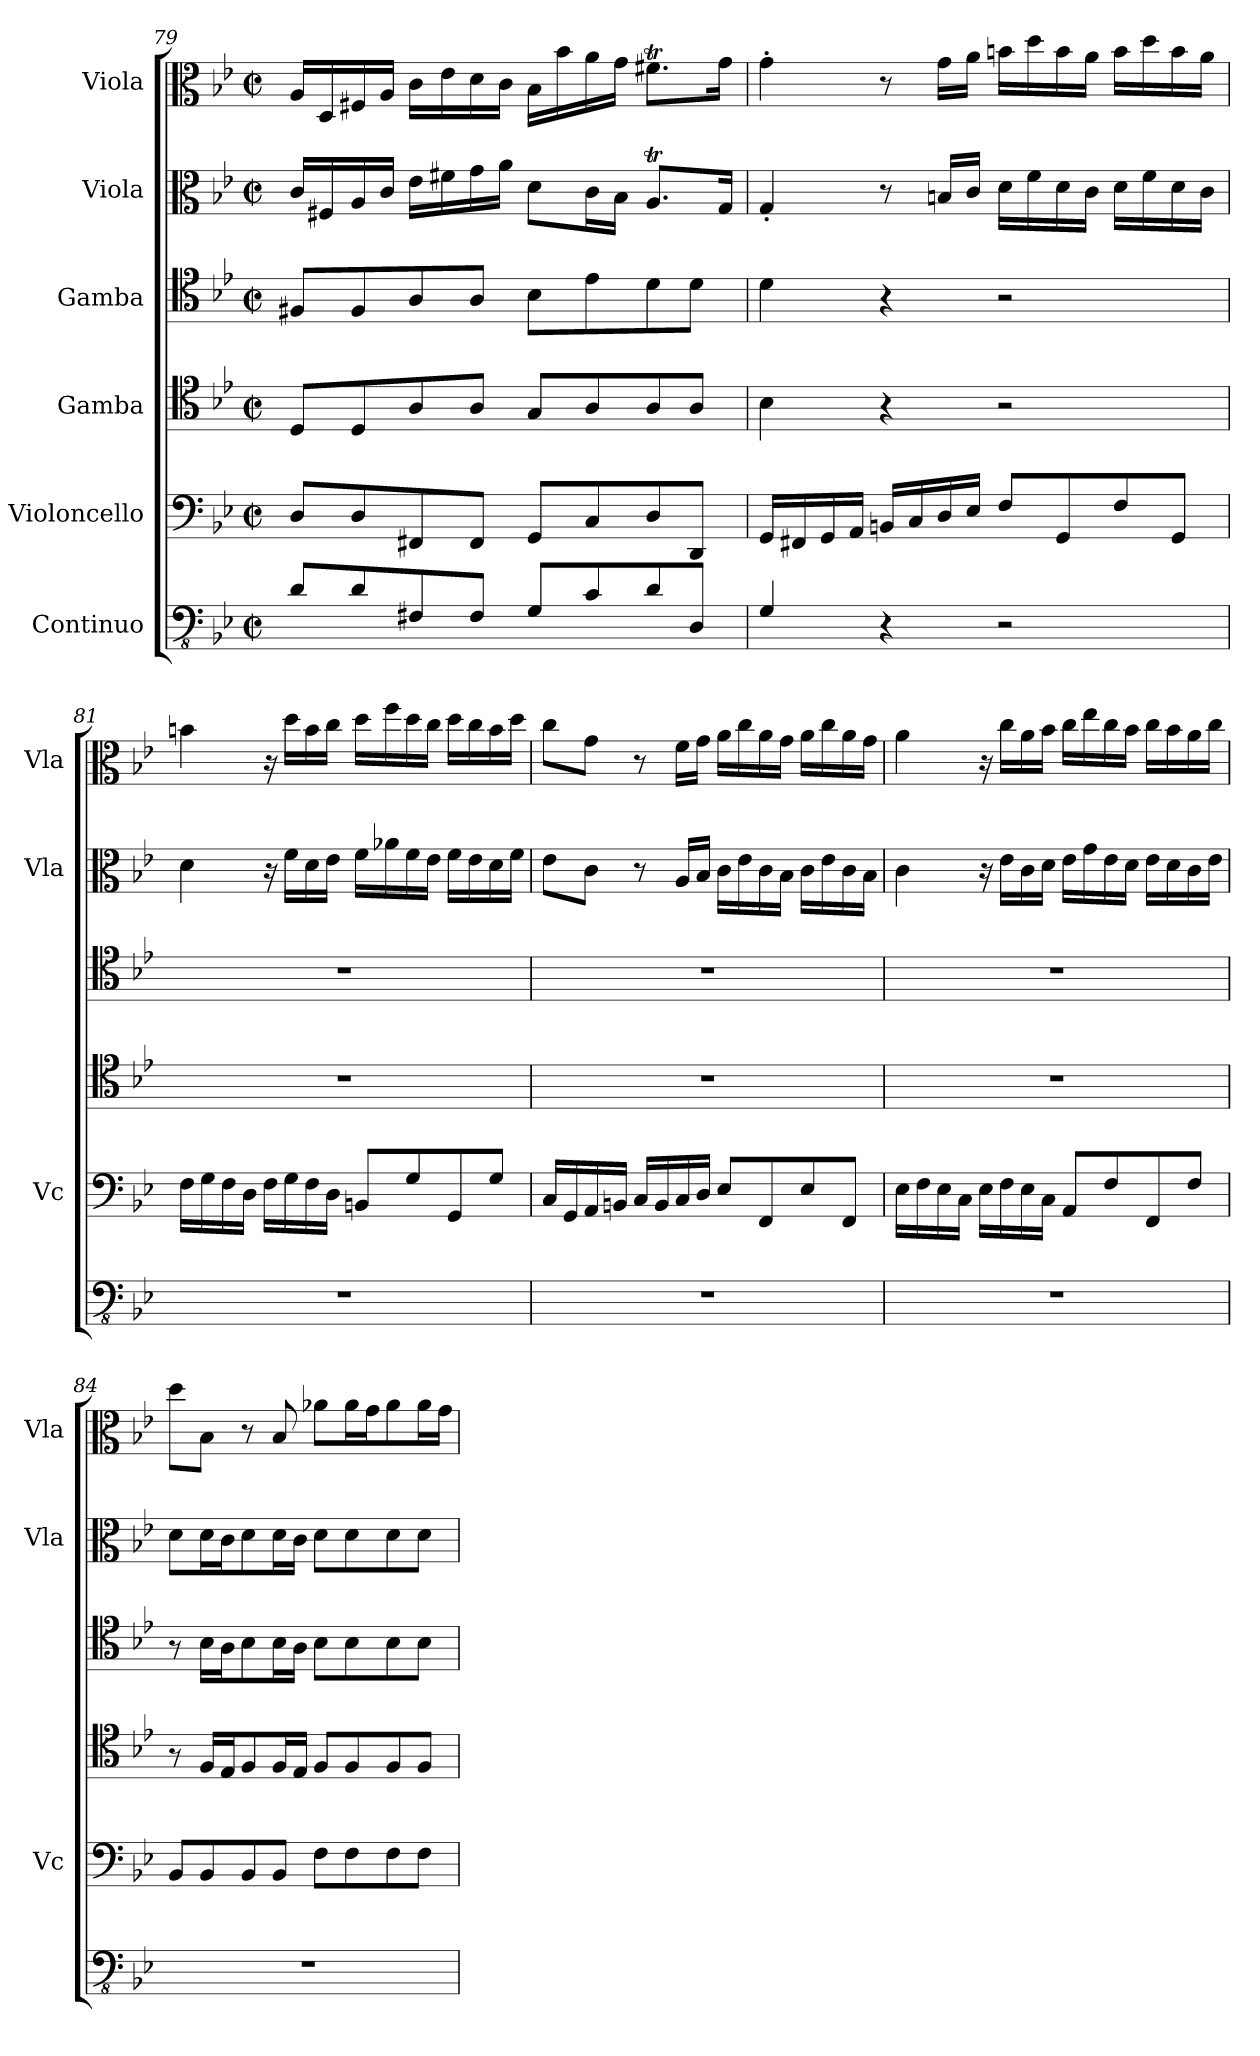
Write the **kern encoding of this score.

**kern	**kern	**kern	**kern	**kern	**kern
*part6	*part5	*part4	*part3	*part2	*part1
*staff6	*staff5	*staff4	*staff3	*staff2	*staff1
*I"Continuo	*I"Violoncello	*I"Gamba	*I"Gamba	*I"Viola	*I"Viola
*	*I'Vc	*	*	*I'Vla	*I'Vla
*clefFv4	*clefF4	*clefC4	*clefC4	*clefC3	*clefC3
*ITrd7c12	*	*	*	*	*
*k[b-e-]	*k[b-e-]	*k[b-e-]	*k[b-e-]	*k[b-e-]	*k[b-e-]
*M2/2	*M2/2	*M2/2	*M2/2	*M2/2	*M2/2
*met(c|)	*met(c|)	*met(c|)	*met(c|)	*met(c|)	*met(c|)
=79	=79	=79	=79	=79	=79
8DD/L	8D/L	8D/L	8F#X/L	16c/LL	16A/LL
.	.	.	.	16F#X/	16D/
8DD/	8D/	8D/	8F#/	16A/	16F#X/
.	.	.	.	16c/JJ	16A/JJ
8FFF#X/	8FF#X/	8A/	8A/	16e-\LL	16c\LL
.	.	.	.	16f#X\	16e-\
8FFF#/J	8FF#/J	8A/J	8A/J	16g\	16d\
.	.	.	.	16a\JJ	16c\JJ
8GGG/L	8GG/L	8G/L	8B-\L	8d\L	16B-\LL
.	.	.	.	.	16b-\
8CC/	8C/	8A/	8e-\	16c\L	16a\
.	.	.	.	16B-\JJ	16g\JJ
8DD/	8D/	8A/	8d\	8.At/L	8.f#Xt\L
8DDD/J	8DD/J	8A/J	8d\J	.	.
.	.	.	.	16G/Jk	16g\Jk
!!LO:LB:g=z
=80	=80	=80	=80	=80	=80
4GGG/	16GG/LL	4B-\	4d\	4G'/	4g'\
.	16FF#X/	.	.	.	.
.	16GG/	.	.	.	.
.	16AA/JJ	.	.	.	.
4r	16BBn/LL	4r	4r	8r	8r
.	16C/	.	.	.	.
.	16D/	.	.	16Bn/LL	16g\LL
.	16E-/JJ	.	.	16c/JJ	16a\JJ
2r	8F/L	2r	2r	16d\LL	16bn\LL
.	.	.	.	16f\	16dd\
.	8GG/	.	.	16d\	16b\
.	.	.	.	16c\JJ	16a\JJ
.	8F/	.	.	16d\LL	16b\LL
.	.	.	.	16f\	16dd\
.	8GG/J	.	.	16d\	16b\
.	.	.	.	16c\JJ	16a\JJ
=81	=81	=81	=81	=81	=81
1r	16F\LL	1r	1r	4d\	4bn\
.	16G\	.	.	.	.
.	16F\	.	.	.	.
.	16D\JJ	.	.	.	.
.	16F\LL	.	.	16r	16r
.	16G\	.	.	16f\LL	16dd\LL
.	16F\	.	.	16d\	16b\
.	16D\JJ	.	.	16e-\JJ	16cc\JJ
.	8BBn/L	.	.	16f\LL	16dd\LL
.	.	.	.	16a-X\	16ff\
.	8G/	.	.	16f\	16dd\
.	.	.	.	16e-\JJ	16cc\JJ
.	8GG/	.	.	16f\LL	16dd\LL
.	.	.	.	16e-\	16cc\
.	8G/J	.	.	16d\	16b\
.	.	.	.	16f\JJ	16dd\JJ
!!LO:PB:g=z
=82	=82	=82	=82	=82	=82
1r	16C/LL	1r	1r	8e-\L	8cc\L
.	16GG/	.	.	.	.
.	16AA/	.	.	8c\J	8g\J
.	16BBn/JJ	.	.	.	.
.	16C/LL	.	.	8r	8r
.	16BB/	.	.	.	.
.	16C/	.	.	16A/LL	16f\LL
.	16D/JJ	.	.	16B-/JJ	16g\JJ
.	8E-/L	.	.	16c\LL	16a\LL
.	.	.	.	16e-\	16cc\
.	8FF/	.	.	16c\	16a\
.	.	.	.	16B-\JJ	16g\JJ
.	8E-/	.	.	16c\LL	16a\LL
.	.	.	.	16e-\	16cc\
.	8FF/J	.	.	16c\	16a\
.	.	.	.	16B-\JJ	16g\JJ
=83	=83	=83	=83	=83	=83
1r	16E-\LL	1r	1r	4c\	4a\
.	16F\	.	.	.	.
.	16E-\	.	.	.	.
.	16C\JJ	.	.	.	.
.	16E-\LL	.	.	16r	16r
.	16F\	.	.	16e-\LL	16cc\LL
.	16E-\	.	.	16c\	16a\
.	16C\JJ	.	.	16d\JJ	16b-\JJ
.	8AA/L	.	.	16e-\LL	16cc\LL
.	.	.	.	16g\	16ee-\
.	8F/	.	.	16e-\	16cc\
.	.	.	.	16d\JJ	16b-\JJ
.	8FF/	.	.	16e-\LL	16cc\LL
.	.	.	.	16d\	16b-\
.	8F/J	.	.	16c\	16a\
.	.	.	.	16e-\JJ	16cc\JJ
!!LO:LB:g=z
=84	=84	=84	=84	=84	=84
1r	8BB-/L	8r	8r	8d\L	8dd\L
.	8BB-/	16F/LL	16B-\LL	16d\L	8B-\J
.	.	16E-/J	16A\J	16c\J	.
.	8BB-/	8F/	8B-\	8d\	8r
.	8BB-/J	16F/L	16B-\L	16d\L	8B-/
.	.	16E-/JJ	16A\JJ	16c\JJ	.
.	8F\L	8F/L	8B-\L	8d\L	8a-X\L
.	8F\	8F/	8B-\	8d\	16a-\L
.	.	.	.	.	16g\J
.	8F\	8F/	8B-\	8d\	8a-\
.	8F\J	8F/J	8B-\J	8d\J	16a-\L
.	.	.	.	.	16g\JJ
=	=	=	=	=	=
*-	*-	*-	*-	*-	*-
